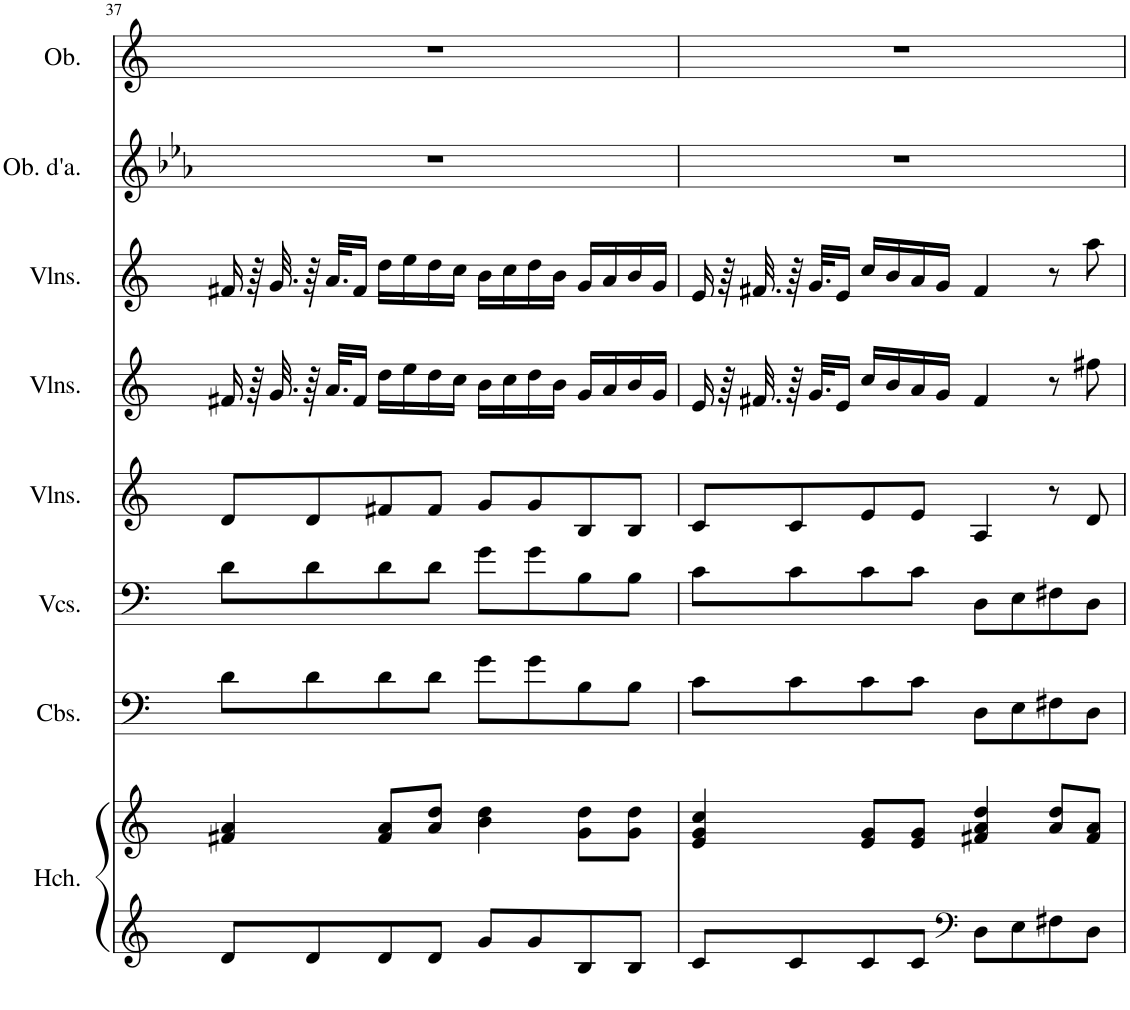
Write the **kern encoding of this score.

**kern	**kern	**kern	**kern	**kern	**kern	**kern	**kern	**kern
*part8	*part8	*part7	*part6	*part5	*part4	*part3	*part2	*part1
*staff9	*staff8	*staff7	*staff6	*staff5	*staff4	*staff3	*staff2	*staff1
*I"Harpsichord, Harpsichord	*	*I"Contrabasses, Double Bass	*I"Violoncellos, Cello	*I"Violins, Viola	*I"Violins, Violin II	*I"Violins, Violin I	*I"Oboe d'amore	*I"Oboe
*I'Hch.	*	*I'Cbs.	*I'Vcs.	*I'Vlns.	*I'Vlns.	*I'Vlns.	*I'Ob. d'a.	*I'Ob.
!!LO:PB:g=z
*clefG2	*clefG2	*clefF4	*clefF4	*clefG2	*clefG2	*clefG2	*clefG2	*clefG2
*	*	*Trd7c12	*	*	*	*	*Trd2c3	*
*k[]	*k[]	*k[]	*k[]	*k[]	*k[]	*k[]	*k[b-e-a-]	*k[]
*M4/4	*M4/4	*M4/4	*M4/4	*M4/4	*M4/4	*M4/4	*M4/4	*M4/4
=37	=37	=37	=37	=37	=37	=37	=37	=37
8d/L	4f#X/ 4a/	8d\L	8d\L	8d/L	16f#X/	16f#X/	1r	1r
.	.	.	.	.	64r	64r	.	.
.	.	.	.	.	32.g/	32.g/	.	.
8d/	.	8d\	8d\	8d/	64r	64r	.	.
.	.	.	.	.	32.a/KLL	32.a/KLL	.	.
.	.	.	.	.	16f#/JJ	16f#/JJ	.	.
8d/	8f#/ 8a/L	8d\	8d\	8f#X/	16dd\LL	16dd\LL	.	.
.	.	.	.	.	16ee\	16ee\	.	.
8d/J	8a/ 8dd/J	8d\J	8d\J	8f#/J	16dd\	16dd\	.	.
.	.	.	.	.	16cc\JJ	16cc\JJ	.	.
8g/L	4b\ 4dd\	8g\L	8g\L	8g/L	16b\LL	16b\LL	.	.
.	.	.	.	.	16cc\	16cc\	.	.
8g/	.	8g\	8g\	8g/	16dd\	16dd\	.	.
.	.	.	.	.	16b\JJ	16b\JJ	.	.
8B/	8g\ 8dd\L	8B\	8B\	8B/	16g/LL	16g/LL	.	.
.	.	.	.	.	16a/	16a/	.	.
8B/J	8g\ 8dd\J	8B\J	8B\J	8B/J	16b/	16b/	.	.
.	.	.	.	.	16g/JJ	16g/JJ	.	.
=38	=38	=38	=38	=38	=38	=38	=38	=38
8c/L	4e/ 4g/ 4cc/	8c\L	8c\L	8c/L	16e/	16e/	1r	1r
.	.	.	.	.	64r	64r	.	.
.	.	.	.	.	32.f#X/	32.f#X/	.	.
8c/	.	8c\	8c\	8c/	64r	64r	.	.
.	.	.	.	.	32.g/KLL	32.g/KLL	.	.
.	.	.	.	.	16e/JJ	16e/JJ	.	.
8c/	8e/ 8g/L	8c\	8c\	8e/	16cc/LL	16cc/LL	.	.
.	.	.	.	.	16b/	16b/	.	.
8c/J	8e/ 8g/J	8c\J	8c\J	8e/J	16a/	16a/	.	.
.	.	.	.	.	16g/JJ	16g/JJ	.	.
*clefF4	*	*	*	*	*	*	*	*
8D\L	4f#X/ 4a/ 4dd/	8D\L	8D\L	4A/	4f#/	4f#/	.	.
8E\	.	8E\	8E\	.	.	.	.	.
8F#X\	8a/ 8dd/L	8F#X\	8F#X\	8r	8r	8r	.	.
8D\J	8f#/ 8a/J	8D\J	8D\J	8d/	8ff#X\	8aa\	.	.
=	=	=	=	=	=	=	=	=
*-	*-	*-	*-	*-	*-	*-	*-	*-
